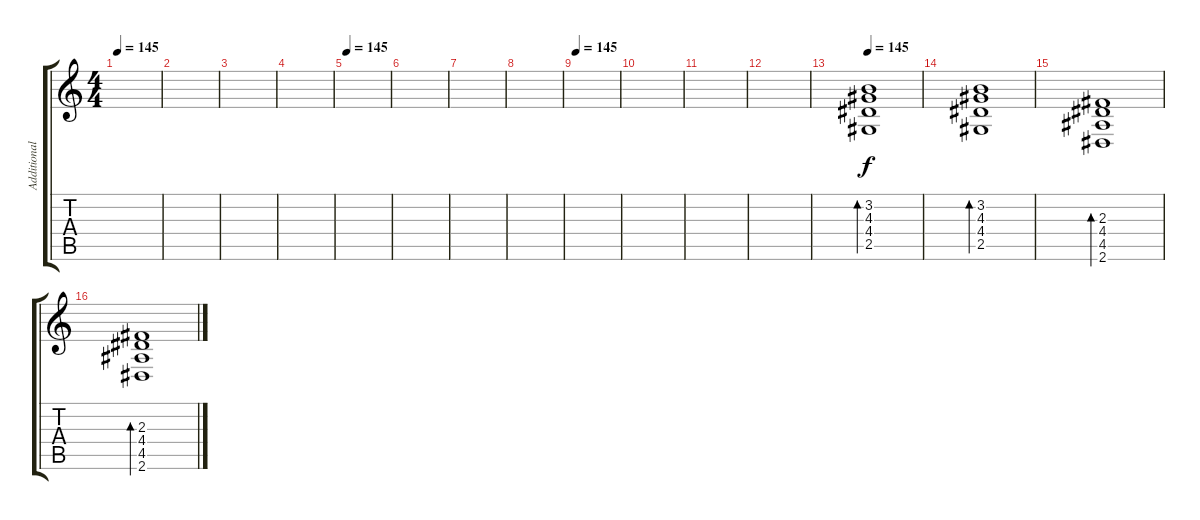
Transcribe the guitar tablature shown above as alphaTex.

\track ("Additional Guitar" "Additional") {instrument electricguitarclean}
\staff {score tabs}
\tuning (Db4 Ab3 E3 B2 Gb2 Db2) {hide}
\ts (4 4)
\tempo 145
\clef g2
\ks c
|
|
|
|
\tempo 145
|
|
|
|
\tempo 145
|
|
|
|
\tempo 145
(3.2 4.3 4.4 2.5).1{bd 60} |
(3.2 4.3 4.4 2.5).1{bd 60} |
(2.3 4.4 4.5 2.6).1{bd 60} |
(2.3 4.4 4.5 2.6).1{bd 60}
